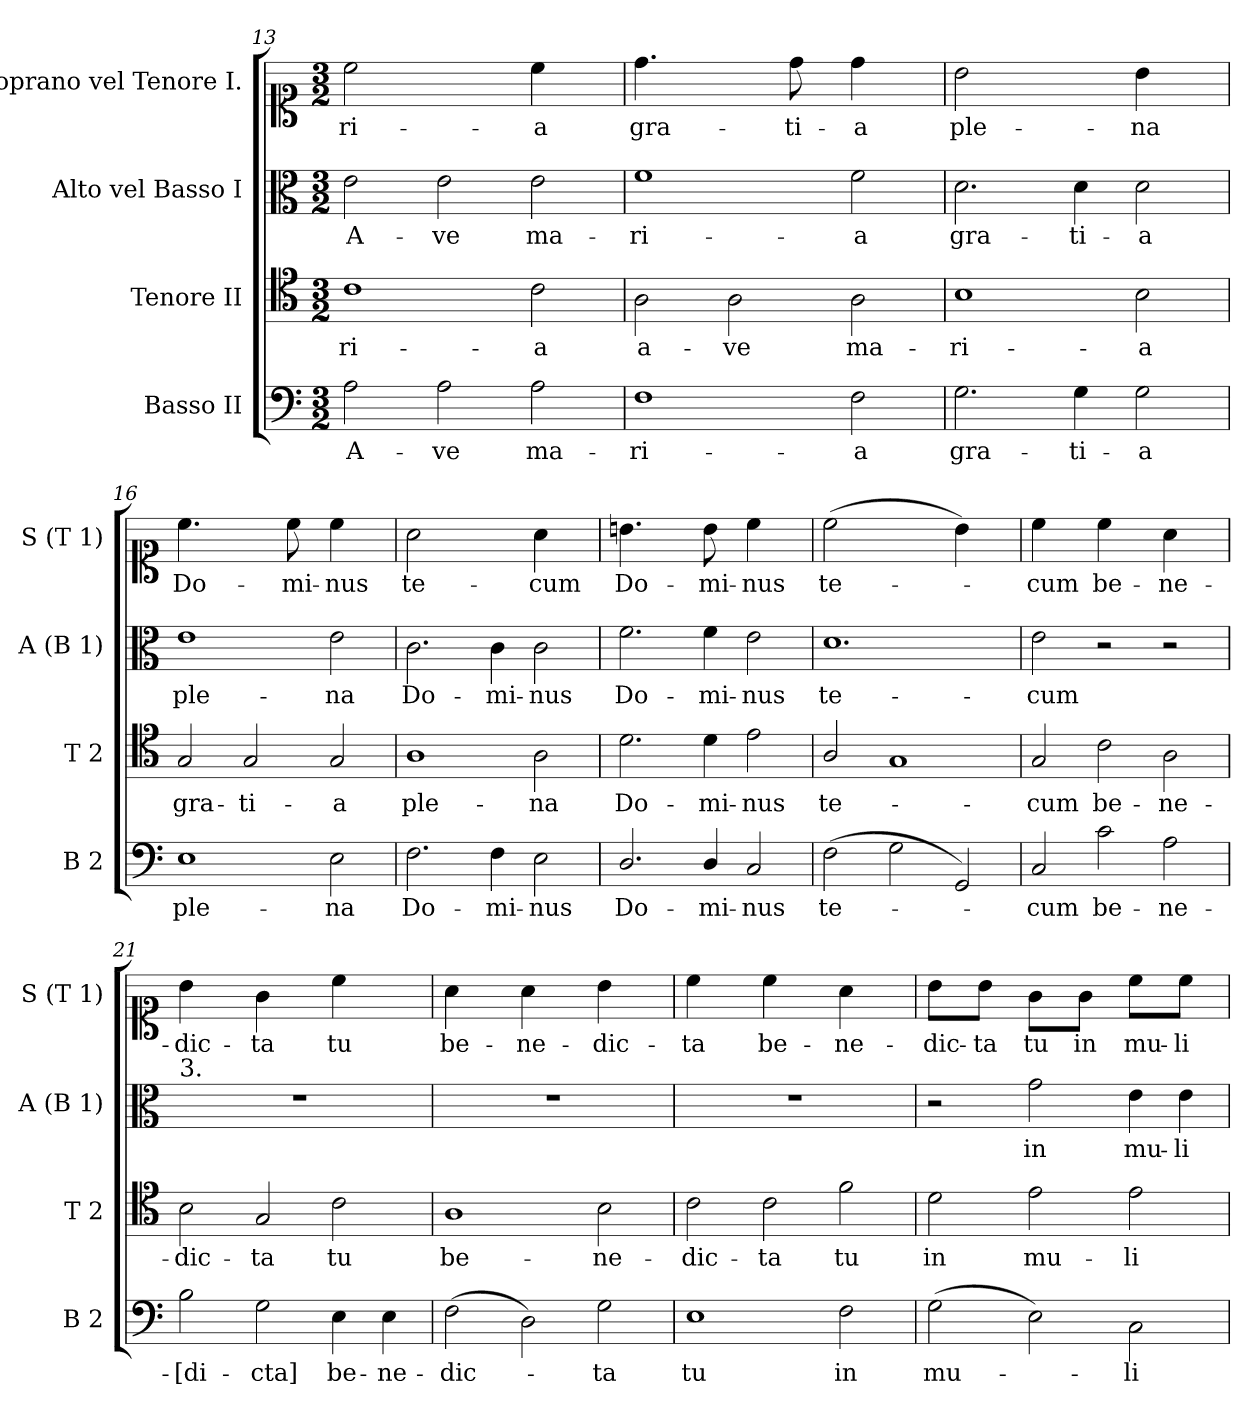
**kern	**text	**kern	**text	**kern	**text	**kern	**text
*part4	*part4	*part3	*part3	*part2	*part2	*part1	*part1
*staff4	*staff4	*staff3	*staff3	*staff2	*staff2	*staff1	*staff1
*I"Basso II	*	*I"Tenore II	*	*I"Alto vel Basso I	*	*I"Soprano vel Tenore I.	*
*I'B 2	*	*I'T 2	*	*I'A (B 1)	*	*I'S (T 1)	*
*clefF4	*	*clefC4	*	*clefC3	*	*clefC1	*
*k[]	*	*k[]	*	*k[]	*	*k[]	*
*M3/2	*	*M3/2	*	*M3/2	*	*M3/2	*
=13	=13	=13	=13	=13	=13	=13	=13
!	!	!	!	!	!	!LO:N:vis=2	!
2A\	A-	1c	-ri-	2e\	A-	1cc	-ri-
2A\	-ve	.	.	2e\	-ve	.	.
!	!	!	!	!	!	!LO:N:vis=4	!
2A\	ma-	2c\	-a	2e\	ma-	2cc\	-a
=14	=14	=14	=14	=14	=14	=14	=14
!	!	!	!	!	!	!LO:N:vis=4.	!
1F	-ri-	2A\	a-	1f	-ri-	2.dd\	gra-
.	.	2A\	-ve	.	.	.	.
!	!	!	!	!	!	!LO:N:vis=8	!
.	.	.	.	.	.	4dd\	-ti-
!	!	!	!	!	!	!LO:N:vis=4	!
2F\	-a	2A\	ma-	2f\	-a	2dd\	-a
=15	=15	=15	=15	=15	=15	=15	=15
!	!	!	!	!	!	!LO:N:vis=2	!
2.G\	gra-	1B	-ri-	2.d\	gra-	1b	ple-
4G\	-ti-	.	.	4d\	-ti-	.	.
!	!	!	!	!	!	!LO:N:vis=4	!
2G\	-a	2B\	-a	2d\	-a	2b\	-na
=16	=16	=16	=16	=16	=16	=16	=16
!	!	!	!	!	!	!LO:N:vis=4.	!
1E	ple-	2G/	gra-	1e	ple-	2.cc\	Do-
.	.	2G/	-ti-	.	.	.	.
!	!	!	!	!	!	!LO:N:vis=8	!
.	.	.	.	.	.	4cc\	-mi-
!	!	!	!	!	!	!LO:N:vis=4	!
2E\	-na	2G/	-a	2e\	-na	2cc\	-nus
=17	=17	=17	=17	=17	=17	=17	=17
!	!	!	!	!	!	!LO:N:vis=2	!
2.F\	Do-	1A	ple-	2.c\	Do-	1a	te-
4F\	-mi-	.	.	4c\	-mi-	.	.
!	!	!	!	!	!	!LO:N:vis=4	!
2E\	-nus	2A\	-na	2c\	-nus	2a\	-cum
=18	=18	=18	=18	=18	=18	=18	=18
!	!	!	!	!	!	!LO:N:vis=4.	!
2.D/	Do-	2.d\	Do-	2.f\	Do-	2.bn\	Do-
!	!	!	!	!	!	!LO:N:vis=8	!
4D/	-mi-	4d\	-mi-	4f\	-mi-	4b\	-mi-
!	!	!	!	!	!	!LO:N:vis=4	!
2C/	-nus	2e\	-nus	2e\	-nus	2cc\	-nus
=19	=19	=19	=19	=19	=19	=19	=19
!	!	!	!	!	!	!LO:N:vis=2	!
(>2F\	te-	2A/	te-	1.d	te-	(>1cc	te-
2G\	.	1G	.	.	.	.	.
!	!	!	!	!	!	!LO:N:vis=4	!
2GG/)	.	.	.	.	.	2b\)	.
=20	=20	=20	=20	=20	=20	=20	=20
!	!	!	!	!	!	!LO:N:vis=4	!
2C/	-cum	2G/	-cum	2e\	-cum	2cc\	-cum
!	!	!	!	!	!	!LO:N:vis=4	!
2c\	be-	2c\	be-	2r	.	2cc\	be-
!	!	!	!	!	!	!LO:N:vis=4	!
2A\	-ne-	2A\	-ne-	2r	.	2a\	-ne-
=21	=21	=21	=21	=21	=21	=21	=21
!	!	!	!	!LO:TX:a:t=3.	!	!	!
!	!	!	!	!	!	!LO:N:vis=4	!
2B\	-[di-	2B\	-dic-	1.r	.	2b\	-dic-
!	!	!	!	!	!	!LO:N:vis=4	!
2G\	-cta]	2G/	-ta	.	.	2g\	-ta
!	!	!	!	!	!	!LO:N:vis=4	!
4E\	be-	2c\	tu	.	.	2cc\	tu
4E\	-ne-	.	.	.	.	.	.
=22	=22	=22	=22	=22	=22	=22	=22
!	!	!	!	!	!	!LO:N:vis=4	!
(>2F\	-dic-	1A	be-	1.r	.	2a\	be-
!	!	!	!	!	!	!LO:N:vis=4	!
2D\)	.	.	.	.	.	2a\	-ne-
!	!	!	!	!	!	!LO:N:vis=4	!
2G\	-ta	2B\	-ne-	.	.	2b\	-dic-
=23	=23	=23	=23	=23	=23	=23	=23
!	!	!	!	!	!	!LO:N:vis=4	!
1E	tu	2c\	-dic-	1.r	.	2cc\	-ta
!	!	!	!	!	!	!LO:N:vis=4	!
.	.	2c\	-ta	.	.	2cc\	be-
!	!	!	!	!	!	!LO:N:vis=4	!
2F\	in	2f\	tu	.	.	2a\	-ne-
=24	=24	=24	=24	=24	=24	=24	=24
!	!	!	!	!	!	!LO:N:vis=8	!
(>2G\	mu-	2d\	in	2r	.	4b\L	-dic-
!	!	!	!	!	!	!LO:N:vis=8	!
.	.	.	.	.	.	4b\J	-ta
!	!	!	!	!	!	!LO:N:vis=8	!
2E\)	.	2e\	mu-	2g\	in	4g\L	tu
!	!	!	!	!	!	!LO:N:vis=8	!
.	.	.	.	.	.	4g\J	in
!	!	!	!	!	!	!LO:N:vis=8	!
2C\	-li-	2e\	-li-	4e\	mu-	4cc\L	mu-
!	!	!	!	!	!	!LO:N:vis=8	!
.	.	.	.	4e\	-li-	4cc\J	-li-
=	=	=	=	=	=	=	=
*-	*-	*-	*-	*-	*-	*-	*-
